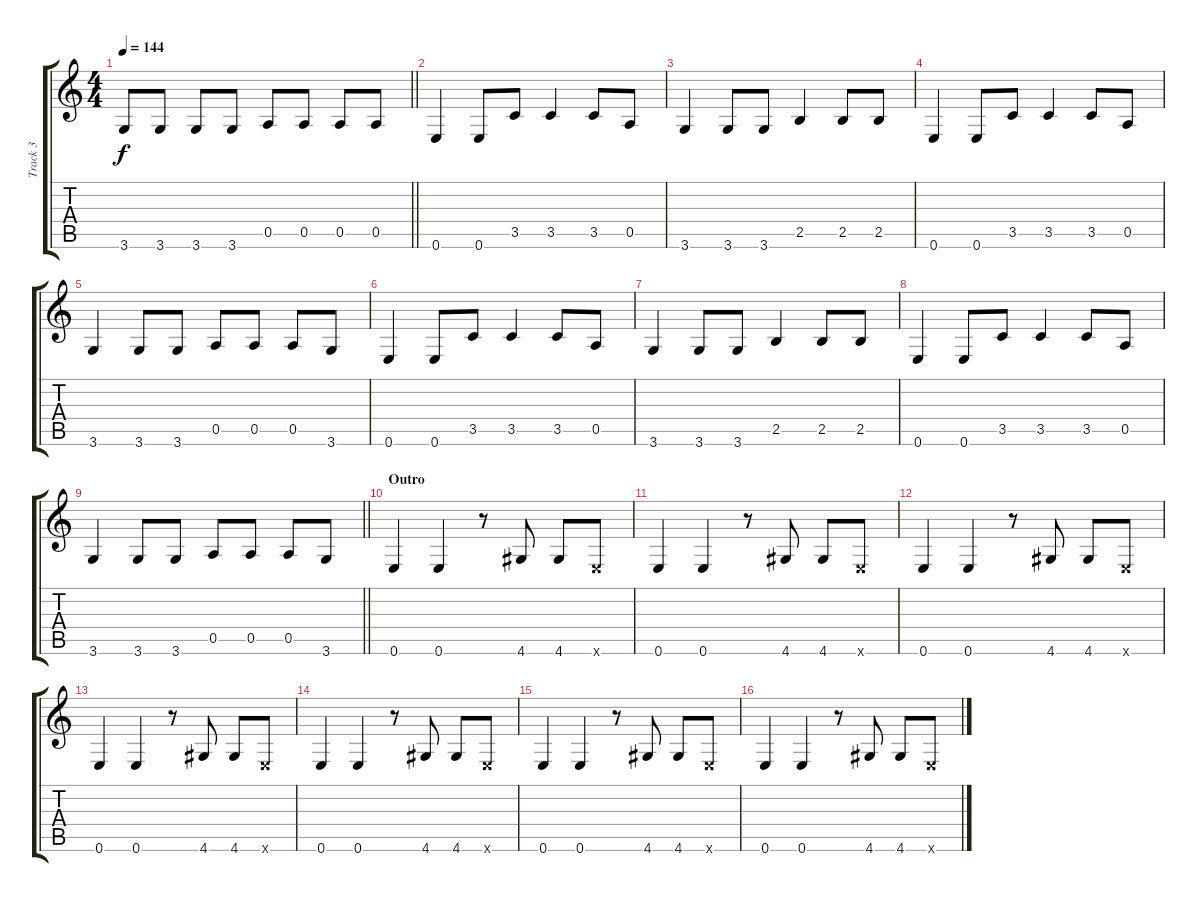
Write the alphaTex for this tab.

\track ("Track 3" "Track 3") {instrument electricbassfinger}
\staff {score tabs}
\tuning (E4 B3 G3 D3 A2 E2) {hide}
\ts (4 4)
\tempo 144
\clef g2
\barLineRight lightlight
\ks c
3.6.8{dy f} 3.6.8 3.6.8 3.6.8 0.5.8 0.5.8 0.5.8 0.5.8 |
0.6.4 0.6.8 3.5.8 3.5.4 3.5.8 0.5.8 |
3.6.4 3.6.8 3.6.8 2.5.4 2.5.8 2.5.8 |
0.6.4 0.6.8 3.5.8 3.5.4 3.5.8 0.5.8 |
3.6.4 3.6.8 3.6.8 0.5.8 0.5.8 0.5.8 3.6.8 |
0.6.4 0.6.8 3.5.8 3.5.4 3.5.8 0.5.8 |
3.6.4 3.6.8 3.6.8 2.5.4 2.5.8 2.5.8 |
0.6.4 0.6.8 3.5.8 3.5.4 3.5.8 0.5.8 |
\barLineRight lightlight
3.6.4 3.6.8 3.6.8 0.5.8 0.5.8 0.5.8 3.6.8 |
\section ("" "Outro")
0.6.4 0.6.4 r.8 4.6.8 4.6.8 0.6{x}.8 |
0.6.4 0.6.4 r.8 4.6.8 4.6.8 0.6{x}.8 |
0.6.4 0.6.4 r.8 4.6.8 4.6.8 0.6{x}.8 |
0.6.4 0.6.4 r.8 4.6.8 4.6.8 0.6{x}.8 |
0.6.4 0.6.4 r.8 4.6.8 4.6.8 0.6{x}.8 |
0.6.4 0.6.4 r.8 4.6.8 4.6.8 0.6{x}.8 |
0.6.4 0.6.4 r.8 4.6.8 4.6.8 0.6{x}.8
